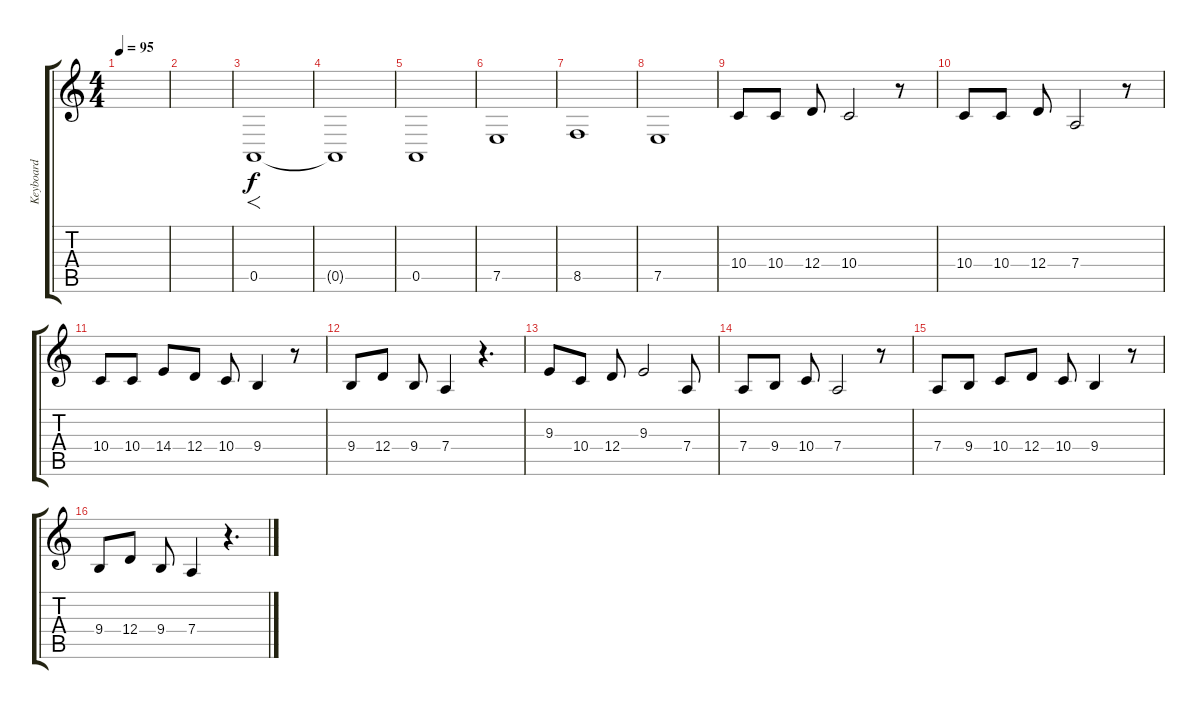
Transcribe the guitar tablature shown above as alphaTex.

\track ("Keyboard" "Keyboard") {instrument stringensemble1}
\staff {score tabs}
\tuning (E4 B3 G3 D3 A2 E2) {hide}
\ts (4 4)
\tempo 95
\clef g2
\ks c
|
|
0.5.1{f} |
0.5{t}.1 |
0.5.1 |
7.5.1 |
8.5.1 |
7.5.1 |
10.4.8 10.4.8 12.4.8 10.4.2 r.8 |
10.4.8 10.4.8 12.4.8 7.4.2 r.8 |
10.4.8 10.4.8 14.4.8 12.4.8 10.4.8 9.4.4 r.8 |
9.4.8 12.4.8 9.4.8 7.4.4 r.4{d} |
9.3.8 10.4.8 12.4.8 9.3.2 7.4.8 |
7.4.8 9.4.8 10.4.8 7.4.2 r.8 |
7.4.8 9.4.8 10.4.8 12.4.8 10.4.8 9.4.4 r.8 |
9.4.8 12.4.8 9.4.8 7.4.4 r.4{d}
